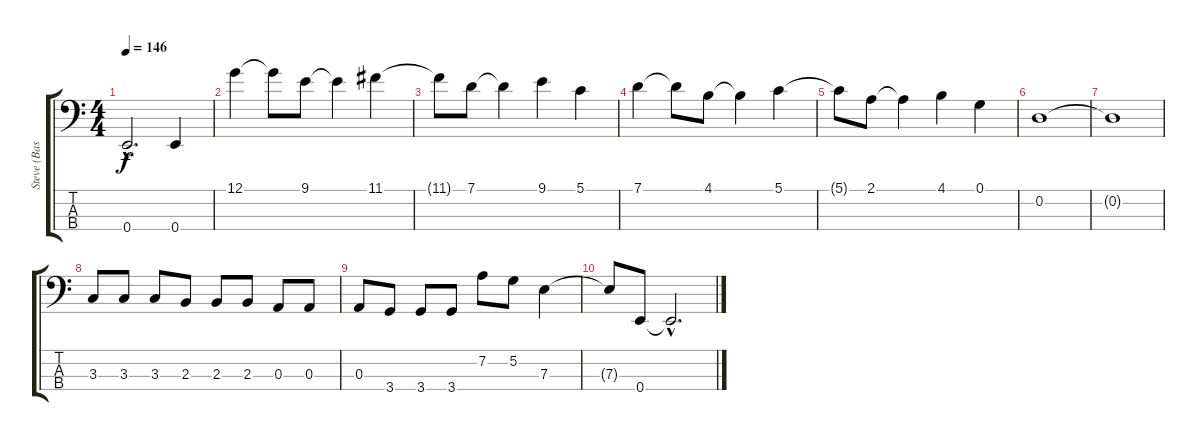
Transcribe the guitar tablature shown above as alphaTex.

\track ("Steve (Bass)" "Steve (Bas") {instrument electricbassfinger}
\staff {score tabs}
\tuning (G2 D2 A1 E1) {hide}
\ts (4 4)
\tempo 146
\clef f4
\ks c
0.4{hac t}.2{d dy f} 0.4.4 |
12.1.4 12.1{t}.8 9.1.8 9.1{t}.4 11.1.4 |
11.1{t}.8 7.1.8 7.1{t}.4 9.1.4 5.1.4 |
7.1.4 7.1{t}.8 4.1.8 4.1{t}.4 5.1.4 |
5.1{t}.8 2.1.8 2.1{t}.4 4.1.4 0.1.4 |
0.2.1 |
0.2{t}.1 |
3.3.8 3.3.8 3.3.8 2.3.8 2.3.8 2.3.8 0.3.8 0.3.8 |
0.3.8 3.4.8 3.4.8 3.4.8 7.2.8 5.2.8 7.3.4 |
7.3{t}.8 0.4.8 0.4{hac t}.2{d}
